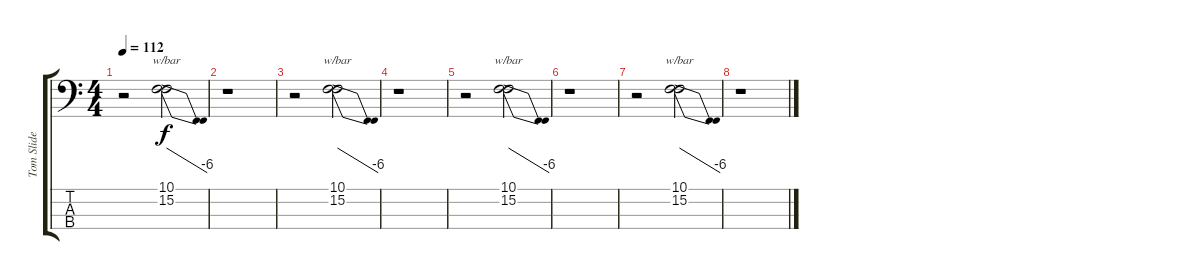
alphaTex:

\track ("Tom Slide" "Tom Slide") {instrument synthdrum}
\staff {score tabs}
\tuning (G2 D2 A1 E1) {hide}
\ts (4 4)
\tempo 112
\clef f4
\ks c
r.2{dy f} (10.1 15.2).2{tbe (dive default 0 0 60 -24)} |
r.1 |
r.2 (10.1 15.2).2{tbe (dive default 0 0 60 -24)} |
r.1 |
r.2 (10.1 15.2).2{tbe (dive default 0 0 60 -24)} |
r.1 |
r.2 (10.1 15.2).2{tbe (dive default 0 0 60 -24)} |
r.1
